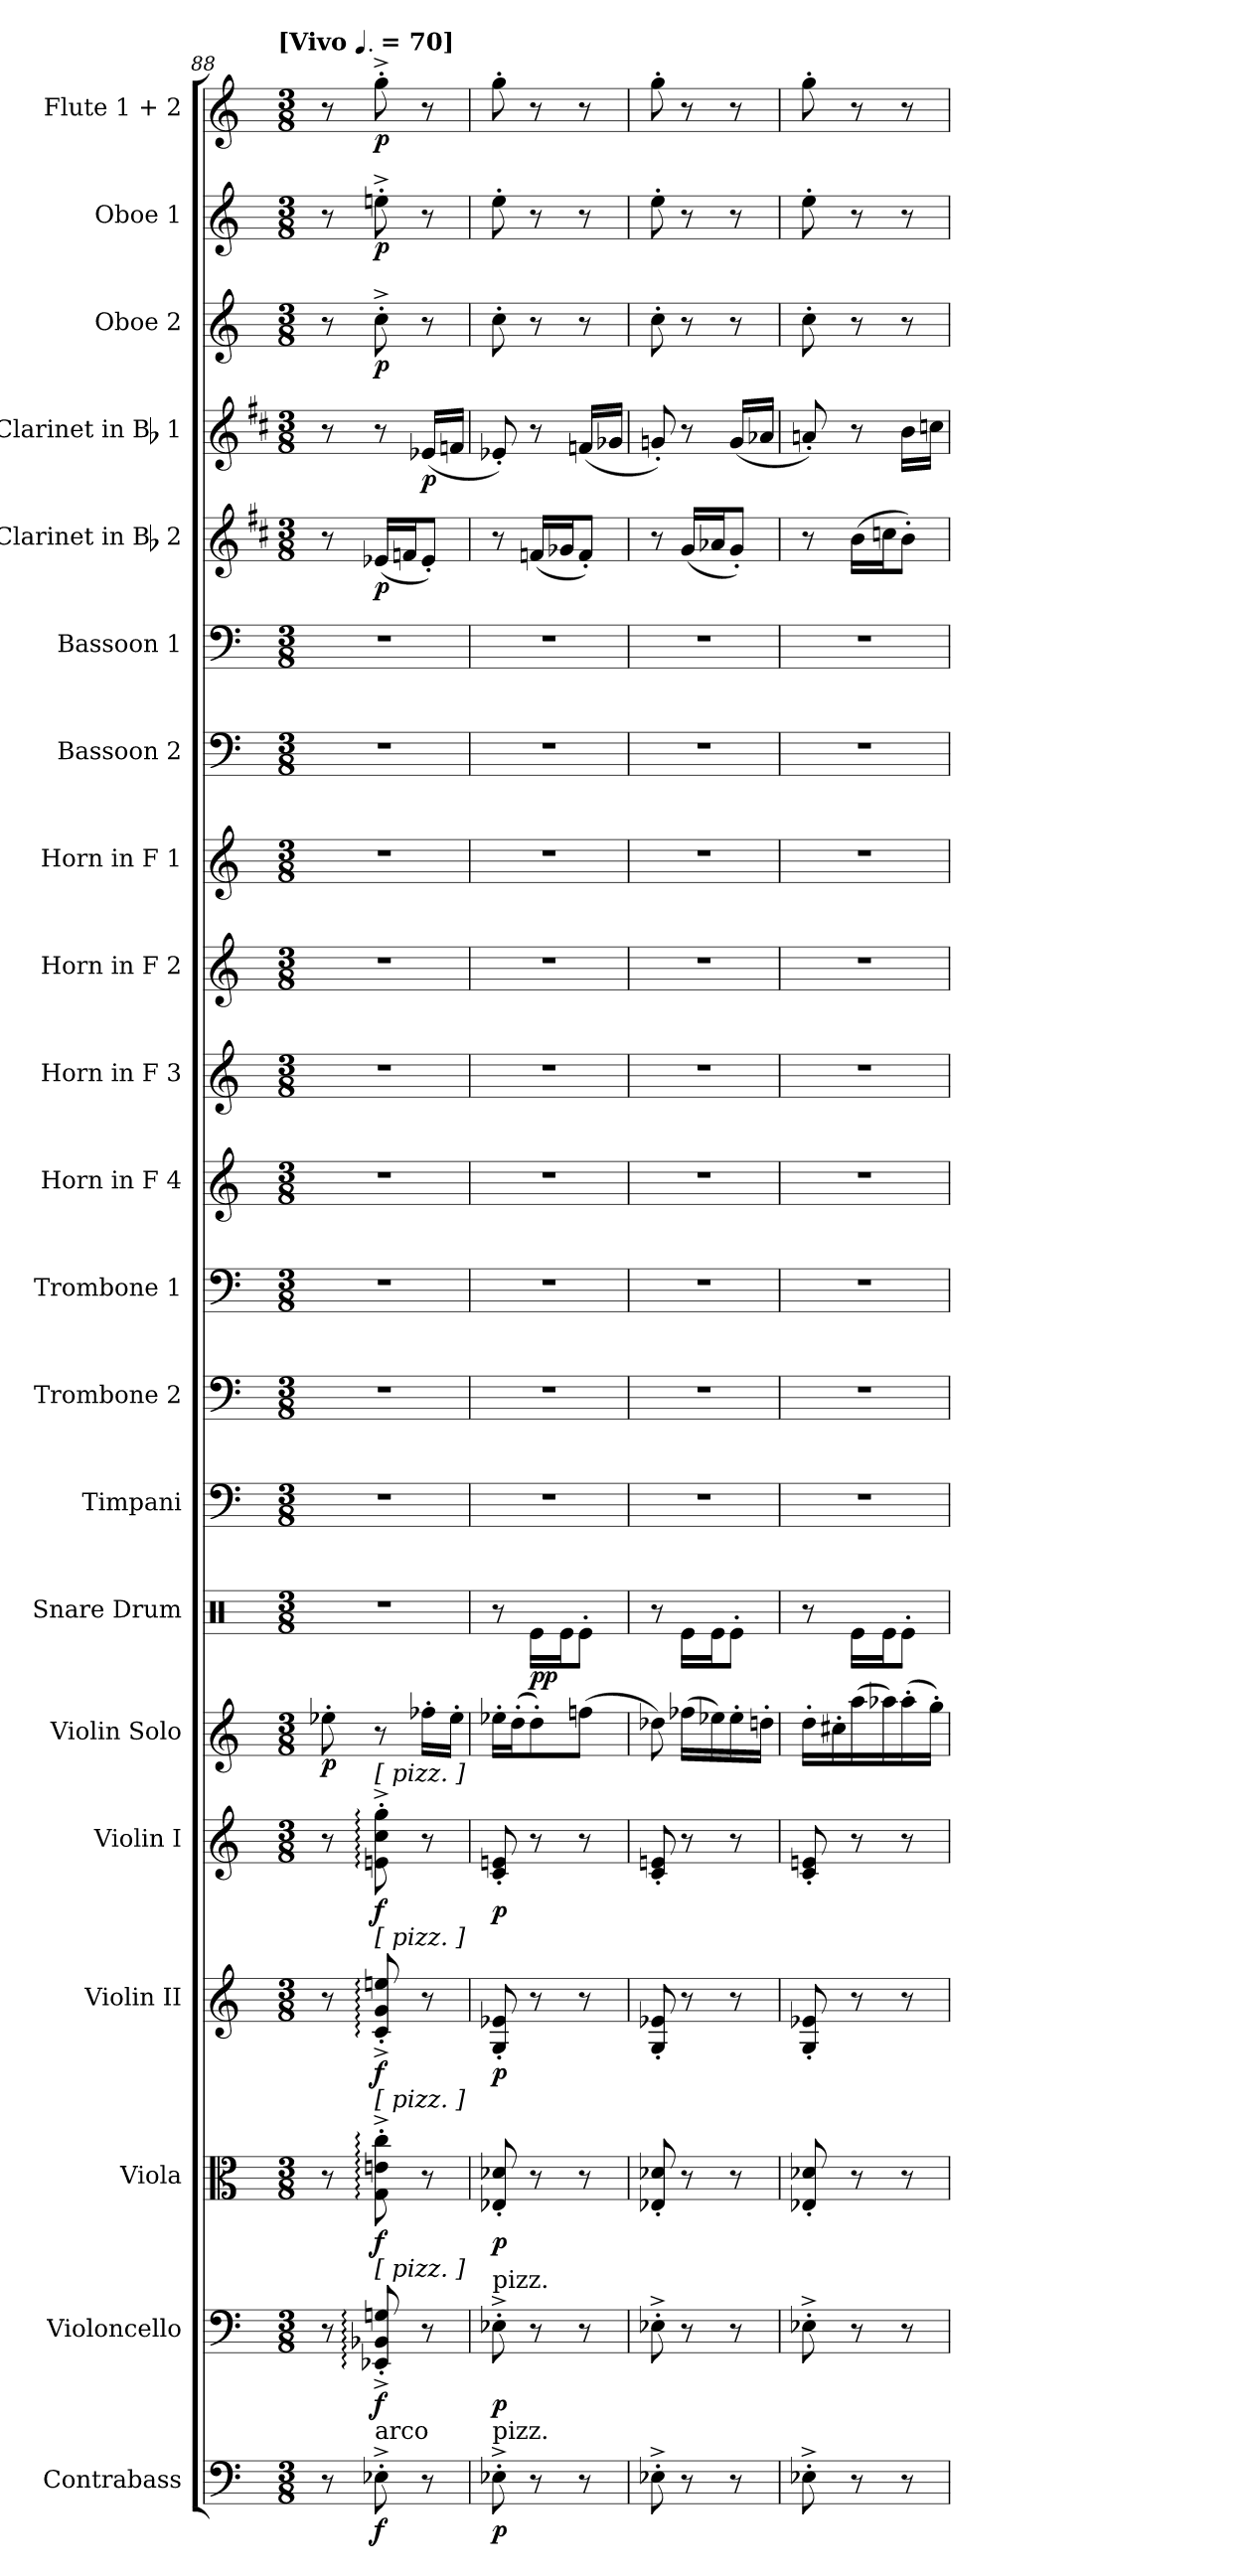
**kern	**dynam	**kern	**dynam	**kern	**dynam	**kern	**dynam	**kern	**dynam	**kern	**dynam	**kern	**dynam	**kern	**kern	**kern	**kern	**kern	**kern	**kern	**kern	**kern	**kern	**dynam	**kern	**dynam	**kern	**dynam	**kern	**dynam	**kern	**dynam
*part21	*part21	*part20	*part20	*part19	*part19	*part18	*part18	*part17	*part17	*part16	*part16	*part15	*part15	*part14	*part13	*part12	*part11	*part10	*part9	*part8	*part7	*part6	*part5	*part5	*part4	*part4	*part3	*part3	*part2	*part2	*part1	*part1
*staff21	*staff21	*staff20	*staff20	*staff19	*staff19	*staff18	*staff18	*staff17	*staff17	*staff16	*staff16	*staff15	*staff15	*staff14	*staff13	*staff12	*staff11	*staff10	*staff9	*staff8	*staff7	*staff6	*staff5	*staff5	*staff4	*staff4	*staff3	*staff3	*staff2	*staff2	*staff1	*staff1
*I"Contrabass	*	*I"Violoncello	*	*I"Viola	*	*I"Violin II	*	*I"Violin I	*	*I"Violin Solo	*	*I"Snare Drum	*	*I"Timpani	*I"Trombone 2	*I"Trombone 1	*I"Horn in F 4	*I"Horn in F 3	*I"Horn in F 2	*I"Horn in F 1	*I"Bassoon 2	*I"Bassoon 1	*I"Clarinet in Bb 2	*	*I"Clarinet in Bb 1	*	*I"Oboe 2	*	*I"Oboe 1	*	*I"Flute 1 + 2	*
*I'Cb.	*	*I'Vc.	*	*I'Vla.	*	*I'Vln. II	*	*I'Vln. I	*	*I'Vln. Solo	*	*I'S. D.	*	*I'Timp.	*I'Tbn.	*I'Tbn.	*I'Hn.	*I'Hn.	*I'Hn.	*I'Hn.	*I'Bsn.	*I'Bsn.	*I'Cl.	*	*I'Cl.	*	*I'Ob.	*	*I'Ob.	*	*I'Fl.	*
*clefF4	*	*clefF4	*	*clefC3	*	*clefG2	*	*clefG2	*	*clefG2	*	*clefX	*	*clefF4	*clefF4	*clefF4	*clefG2	*clefG2	*clefG2	*clefG2	*clefF4	*clefF4	*clefG2	*	*clefG2	*	*clefG2	*	*clefG2	*	*clefG2	*
*ITrd7c12	*	*	*	*	*	*	*	*	*	*	*	*	*	*	*	*	*ITrd4c7	*ITrd4c7	*ITrd4c7	*ITrd4c7	*	*	*ITrd1c2	*	*ITrd1c2	*	*	*	*	*	*	*
*k[]	*	*k[]	*	*k[]	*	*k[]	*	*k[]	*	*k[]	*	*k[]	*	*k[]	*k[]	*k[]	*k[b-]	*k[b-]	*k[b-]	*k[b-]	*k[]	*k[]	*k[]	*	*k[]	*	*k[]	*	*k[]	*	*k[]	*
*C:	*	*C:	*	*C:	*	*C:	*	*C:	*	*C:	*	*C:	*	*C:	*C:	*C:	*F:	*F:	*F:	*F:	*C:	*C:	*C:	*	*C:	*	*C:	*	*C:	*	*C:	*
!!LO:TX:omd:t=[Vivo [quarter-dot] = 70]
*M3/8	*	*M3/8	*	*M3/8	*	*M3/8	*	*M3/8	*	*M3/8	*	*M3/8	*	*M3/8	*M3/8	*M3/8	*M3/8	*M3/8	*M3/8	*M3/8	*M3/8	*M3/8	*M3/8	*	*M3/8	*	*M3/8	*	*M3/8	*	*M3/8	*
*MM70	*	*MM70	*	*MM70	*	*MM70	*	*MM70	*	*MM70	*	*MM70	*	*MM70	*MM70	*MM70	*MM70	*MM70	*MM70	*MM70	*MM70	*MM70	*MM70	*	*MM70	*	*MM70	*	*MM70	*	*MM70	*
=88	=88	=88	=88	=88	=88	=88	=88	=88	=88	=88	=88	=88	=88	=88	=88	=88	=88	=88	=88	=88	=88	=88	=88	=88	=88	=88	=88	=88	=88	=88	=88	=88
8r	.	8r	.	8r	.	8r	.	8r	.	8ee-X'	p	8%3r	.	8%3r	8%3r	8%3r	8%3r	8%3r	8%3r	8%3r	8%3r	8%3r	8r	.	8r	.	8r	.	8r	.	8r	.
!	!	!	!	!	!	!	!	!LO:TX:a:t=[ pizz. ]	!	!	!	!	!	!	!	!	!	!	!	!	!	!	!	!	!	!	!	!	!	!	!	!
!	!	!	!	!	!	!LO:TX:a:t=[ pizz. ]	!	!	!	!	!	!	!	!	!	!	!	!	!	!	!	!	!	!	!	!	!	!	!	!	!	!
!	!	!	!	!LO:TX:a:t=[ pizz. ]	!	!	!	!	!	!	!	!	!	!	!	!	!	!	!	!	!	!	!	!	!	!	!	!	!	!	!	!
!	!	!LO:TX:a:t=[ pizz. ]	!	!	!	!	!	!	!	!	!	!	!	!	!	!	!	!	!	!	!	!	!	!	!	!	!	!	!	!	!	!
!LO:TX:a:t=arco	!	!	!	!	!	!	!	!	!	!	!	!	!	!	!	!	!	!	!	!	!	!	!	!	!	!	!	!	!	!	!	!
8EE-X'^	f	8EE-X:'^ 8BB-X:'^ 8Gn:'^	f	8G:'^ 8en:'^ 8cc:'^	f	8c:'^ 8g:'^ 8een:'^	f	8en:'^ 8cc:'^ 8gg:'^	f	8r	.	.	.	.	.	.	.	.	.	.	.	.	(16d-XLL	p	8r	.	8cc'^	p	8een'^	p	8gg'^	p
.	.	.	.	.	.	.	.	.	.	.	.	.	.	.	.	.	.	.	.	.	.	.	16e-XJ	.	.	.	.	.	.	.	.	.
8r	.	8r	.	8r	.	8r	.	8r	.	16ff-X'LL	.	.	.	.	.	.	.	.	.	.	.	.	8d-'J)	.	(16d-XLL	p	8r	.	8r	.	8r	.
.	.	.	.	.	.	.	.	.	.	16ee-'JJ	.	.	.	.	.	.	.	.	.	.	.	.	.	.	16e-XJJ	.	.	.	.	.	.	.
=89	=89	=89	=89	=89	=89	=89	=89	=89	=89	=89	=89	=89	=89	=89	=89	=89	=89	=89	=89	=89	=89	=89	=89	=89	=89	=89	=89	=89	=89	=89	=89	=89
!	!	!LO:TX:a:t=pizz.	!	!	!	!	!	!	!	!	!	!	!	!	!	!	!	!	!	!	!	!	!	!	!	!	!	!	!	!	!	!
!LO:TX:a:t=pizz.	!	!	!	!	!	!	!	!	!	!	!	!	!	!	!	!	!	!	!	!	!	!	!	!	!	!	!	!	!	!	!	!
8EE-X'^	p	8E-X'^	p	8E-X' 8d-X'	p	8G' 8e-X'	p	8c' 8en'	p	16ee-X'LL	.	8r	.	8%3r	8%3r	8%3r	8%3r	8%3r	8%3r	8%3r	8%3r	8%3r	8r	.	8d-X')	.	8cc'	.	8ee'	.	8gg'	.
.	.	.	.	.	.	.	.	.	.	(16dd'J	.	.	.	.	.	.	.	.	.	.	.	.	.	.	.	.	.	.	.	.	.	.
8r	.	8r	.	8r	.	8r	.	8r	.	8dd')	.	16Re\LL	pp	.	.	.	.	.	.	.	.	.	(16e-XLL	.	8r	.	8r	.	8r	.	8r	.
.	.	.	.	.	.	.	.	.	.	.	.	16Re\J	.	.	.	.	.	.	.	.	.	.	16f-XJ	.	.	.	.	.	.	.	.	.
8r	.	8r	.	8r	.	8r	.	8r	.	(8ffnJ	.	8Re'\J	.	.	.	.	.	.	.	.	.	.	8e-'J)	.	(16e-XLL	.	8r	.	8r	.	8r	.
.	.	.	.	.	.	.	.	.	.	.	.	.	.	.	.	.	.	.	.	.	.	.	.	.	16f-XJJ	.	.	.	.	.	.	.
=90	=90	=90	=90	=90	=90	=90	=90	=90	=90	=90	=90	=90	=90	=90	=90	=90	=90	=90	=90	=90	=90	=90	=90	=90	=90	=90	=90	=90	=90	=90	=90	=90
8EE-X'^	.	8E-X'^	.	8E-X' 8d-X'	.	8G' 8e-X'	.	8c' 8en'	.	8dd-X)	.	8r	.	8%3r	8%3r	8%3r	8%3r	8%3r	8%3r	8%3r	8%3r	8%3r	8r	.	8fn')	.	8cc'	.	8ee'	.	8gg'	.
8r	.	8r	.	8r	.	8r	.	8r	.	(16ff-XLL	.	16Re\LL	.	.	.	.	.	.	.	.	.	.	(16fLL	.	8r	.	8r	.	8r	.	8r	.
.	.	.	.	.	.	.	.	.	.	16ee-X)	.	16Re\J	.	.	.	.	.	.	.	.	.	.	16g-XJ	.	.	.	.	.	.	.	.	.
8r	.	8r	.	8r	.	8r	.	8r	.	16ee-'	.	8Re'\J	.	.	.	.	.	.	.	.	.	.	8f'J)	.	(16fLL	.	8r	.	8r	.	8r	.
.	.	.	.	.	.	.	.	.	.	16ddn'JJ	.	.	.	.	.	.	.	.	.	.	.	.	.	.	16g-XJJ	.	.	.	.	.	.	.
=91	=91	=91	=91	=91	=91	=91	=91	=91	=91	=91	=91	=91	=91	=91	=91	=91	=91	=91	=91	=91	=91	=91	=91	=91	=91	=91	=91	=91	=91	=91	=91	=91
8EE-X'^	.	8E-X'^	.	8E-X' 8d-X'	.	8G' 8e-X'	.	8c' 8en'	.	16dd'LL	.	8r	.	8%3r	8%3r	8%3r	8%3r	8%3r	8%3r	8%3r	8%3r	8%3r	8r	.	8gn')	.	8cc'	.	8ee'	.	8gg'	.
.	.	.	.	.	.	.	.	.	.	16cc#X'	.	.	.	.	.	.	.	.	.	.	.	.	.	.	.	.	.	.	.	.	.	.
8r	.	8r	.	8r	.	8r	.	8r	.	(16aa	.	16Re\LL	.	.	.	.	.	.	.	.	.	.	(16aLL	.	8r	.	8r	.	8r	.	8r	.
.	.	.	.	.	.	.	.	.	.	16aa-X)	.	16Re\J	.	.	.	.	.	.	.	.	.	.	16b-XJ	.	.	.	.	.	.	.	.	.
8r	.	8r	.	8r	.	8r	.	8r	.	(16aa-'	.	8Re'\J	.	.	.	.	.	.	.	.	.	.	8a'J)	.	16aLL	.	8r	.	8r	.	8r	.
.	.	.	.	.	.	.	.	.	.	16gg'JJ)	.	.	.	.	.	.	.	.	.	.	.	.	.	.	16b-XJJ	.	.	.	.	.	.	.
=	=	=	=	=	=	=	=	=	=	=	=	=	=	=	=	=	=	=	=	=	=	=	=	=	=	=	=	=	=	=	=	=
*-	*-	*-	*-	*-	*-	*-	*-	*-	*-	*-	*-	*-	*-	*-	*-	*-	*-	*-	*-	*-	*-	*-	*-	*-	*-	*-	*-	*-	*-	*-	*-	*-
